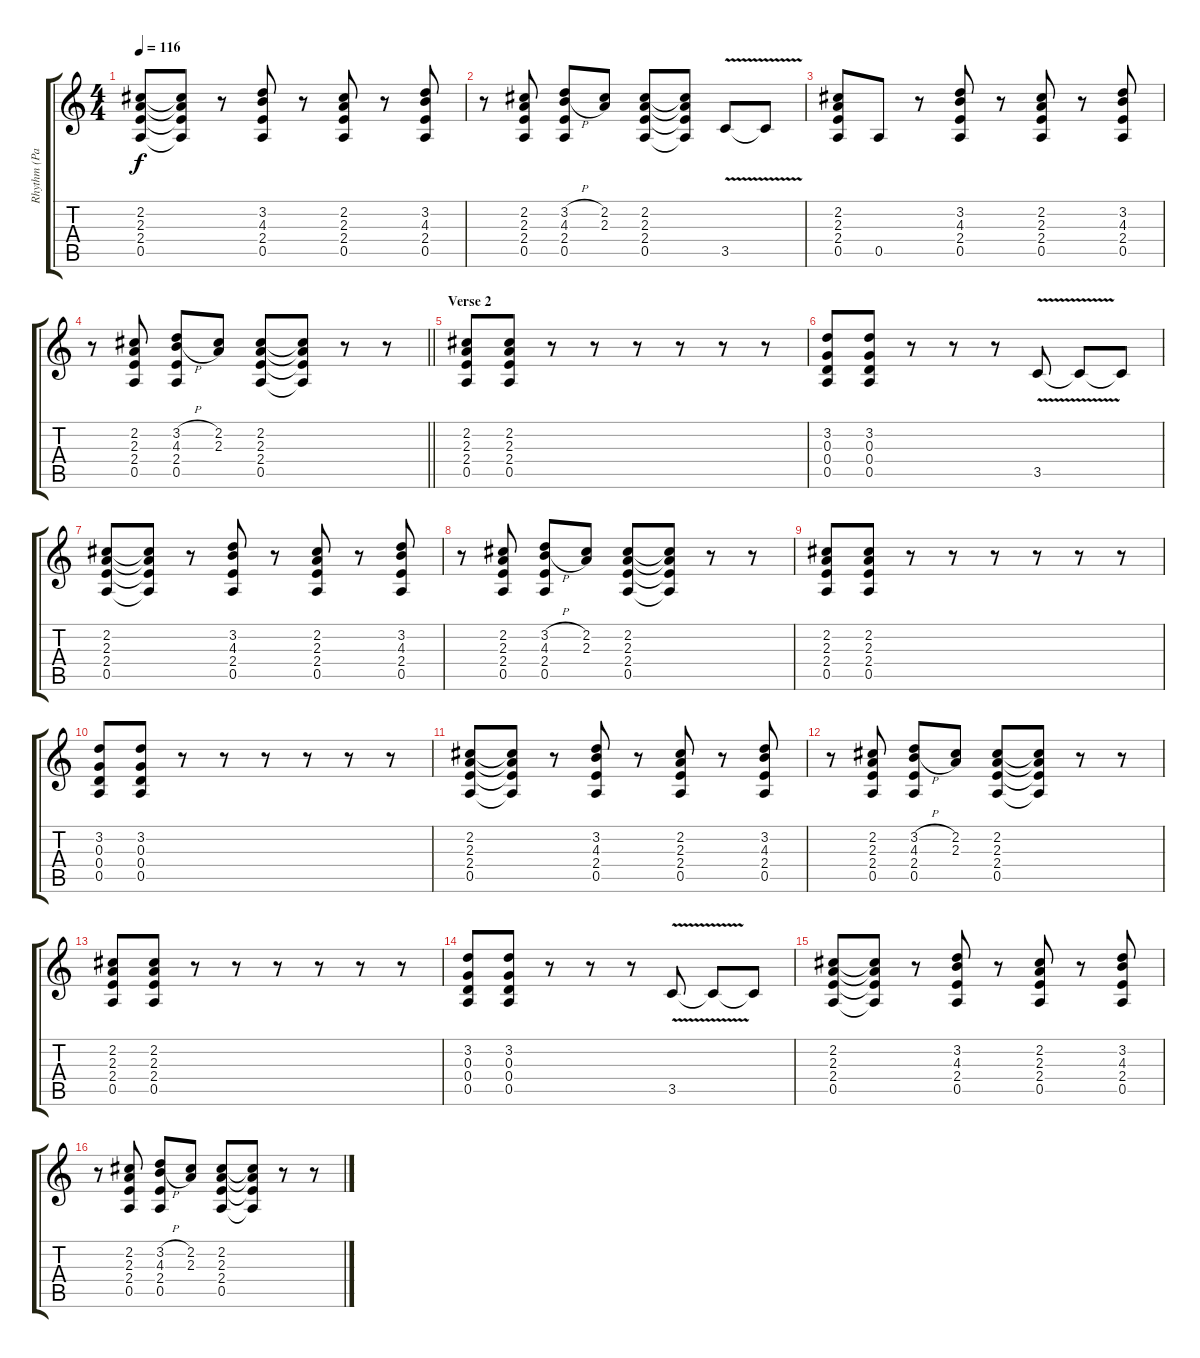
\track ("Rhythm (Paul Stanley)" "Rhythm (Pa") {instrument distortionguitar}
\staff {score tabs}
\tuning (E4 B3 G3 D3 A2 E2) {hide}
\ts (4 4)
\tempo 116
\clef g2
\ks c
(2.2 2.3 2.4 0.5).8{dy f} (2.2{t} 2.3{t} 2.4{t} 0.5{t}).8 r.8 (3.2 4.3 2.4 0.5).8 r.8 (2.2 2.3 2.4 0.5).8 r.8 (3.2 4.3 2.4 0.5).8 |
r.8 (2.2 2.3 2.4 0.5).8 (3.2{h} 4.3{h} 2.4 0.5).8 (2.2 2.3).8 (2.2 2.3 2.4 0.5).8 (2.2{t} 2.3{t} 2.4{t} 0.5{t}).8 3.5{v}.8 3.5{t}.8 |
(2.2 2.3 2.4 0.5).8 0.5.8 r.8 (3.2 4.3 2.4 0.5).8 r.8 (2.2 2.3 2.4 0.5).8 r.8 (3.2 4.3 2.4 0.5).8 |
\barLineRight lightlight
r.8 (2.2 2.3 2.4 0.5).8 (3.2{h} 4.3{h} 2.4 0.5).8 (2.2 2.3).8 (2.2 2.3 2.4 0.5).8 (2.2{t} 2.3{t} 2.4{t} 0.5{t}).8 r.8 r.8 |
\section ("" "Verse 2")
(2.2 2.3 2.4 0.5).8 (2.2 2.3 2.4 0.5).8 r.8 r.8 r.8 r.8 r.8 r.8 |
(3.2 0.3 0.4 0.5).8 (3.2 0.3 0.4 0.5).8 r.8 r.8 r.8 3.5{v}.8 3.5{t}.8 3.5{t}.8 |
(2.2 2.3 2.4 0.5).8 (2.2{t} 2.3{t} 2.4{t} 0.5{t}).8 r.8 (3.2 4.3 2.4 0.5).8 r.8 (2.2 2.3 2.4 0.5).8 r.8 (3.2 4.3 2.4 0.5).8 |
r.8 (2.2 2.3 2.4 0.5).8 (3.2{h} 4.3{h} 2.4 0.5).8 (2.2 2.3).8 (2.2 2.3 2.4 0.5).8 (2.2{t} 2.3{t} 2.4{t} 0.5{t}).8 r.8 r.8 |
(2.2 2.3 2.4 0.5).8 (2.2 2.3 2.4 0.5).8 r.8 r.8 r.8 r.8 r.8 r.8 |
(3.2 0.3 0.4 0.5).8 (3.2 0.3 0.4 0.5).8 r.8 r.8 r.8 r.8 r.8 r.8 |
(2.2 2.3 2.4 0.5).8 (2.2{t} 2.3{t} 2.4{t} 0.5{t}).8 r.8 (3.2 4.3 2.4 0.5).8 r.8 (2.2 2.3 2.4 0.5).8 r.8 (3.2 4.3 2.4 0.5).8 |
r.8 (2.2 2.3 2.4 0.5).8 (3.2{h} 4.3{h} 2.4 0.5).8 (2.2 2.3).8 (2.2 2.3 2.4 0.5).8 (2.2{t} 2.3{t} 2.4{t} 0.5{t}).8 r.8 r.8 |
(2.2 2.3 2.4 0.5).8 (2.2 2.3 2.4 0.5).8 r.8 r.8 r.8 r.8 r.8 r.8 |
(3.2 0.3 0.4 0.5).8 (3.2 0.3 0.4 0.5).8 r.8 r.8 r.8 3.5{v}.8 3.5{t}.8 3.5{t}.8 |
(2.2 2.3 2.4 0.5).8 (2.2{t} 2.3{t} 2.4{t} 0.5{t}).8 r.8 (3.2 4.3 2.4 0.5).8 r.8 (2.2 2.3 2.4 0.5).8 r.8 (3.2 4.3 2.4 0.5).8 |
r.8 (2.2 2.3 2.4 0.5).8 (3.2{h} 4.3{h} 2.4 0.5).8 (2.2 2.3).8 (2.2 2.3 2.4 0.5).8 (2.2{t} 2.3{t} 2.4{t} 0.5{t}).8 r.8 r.8
